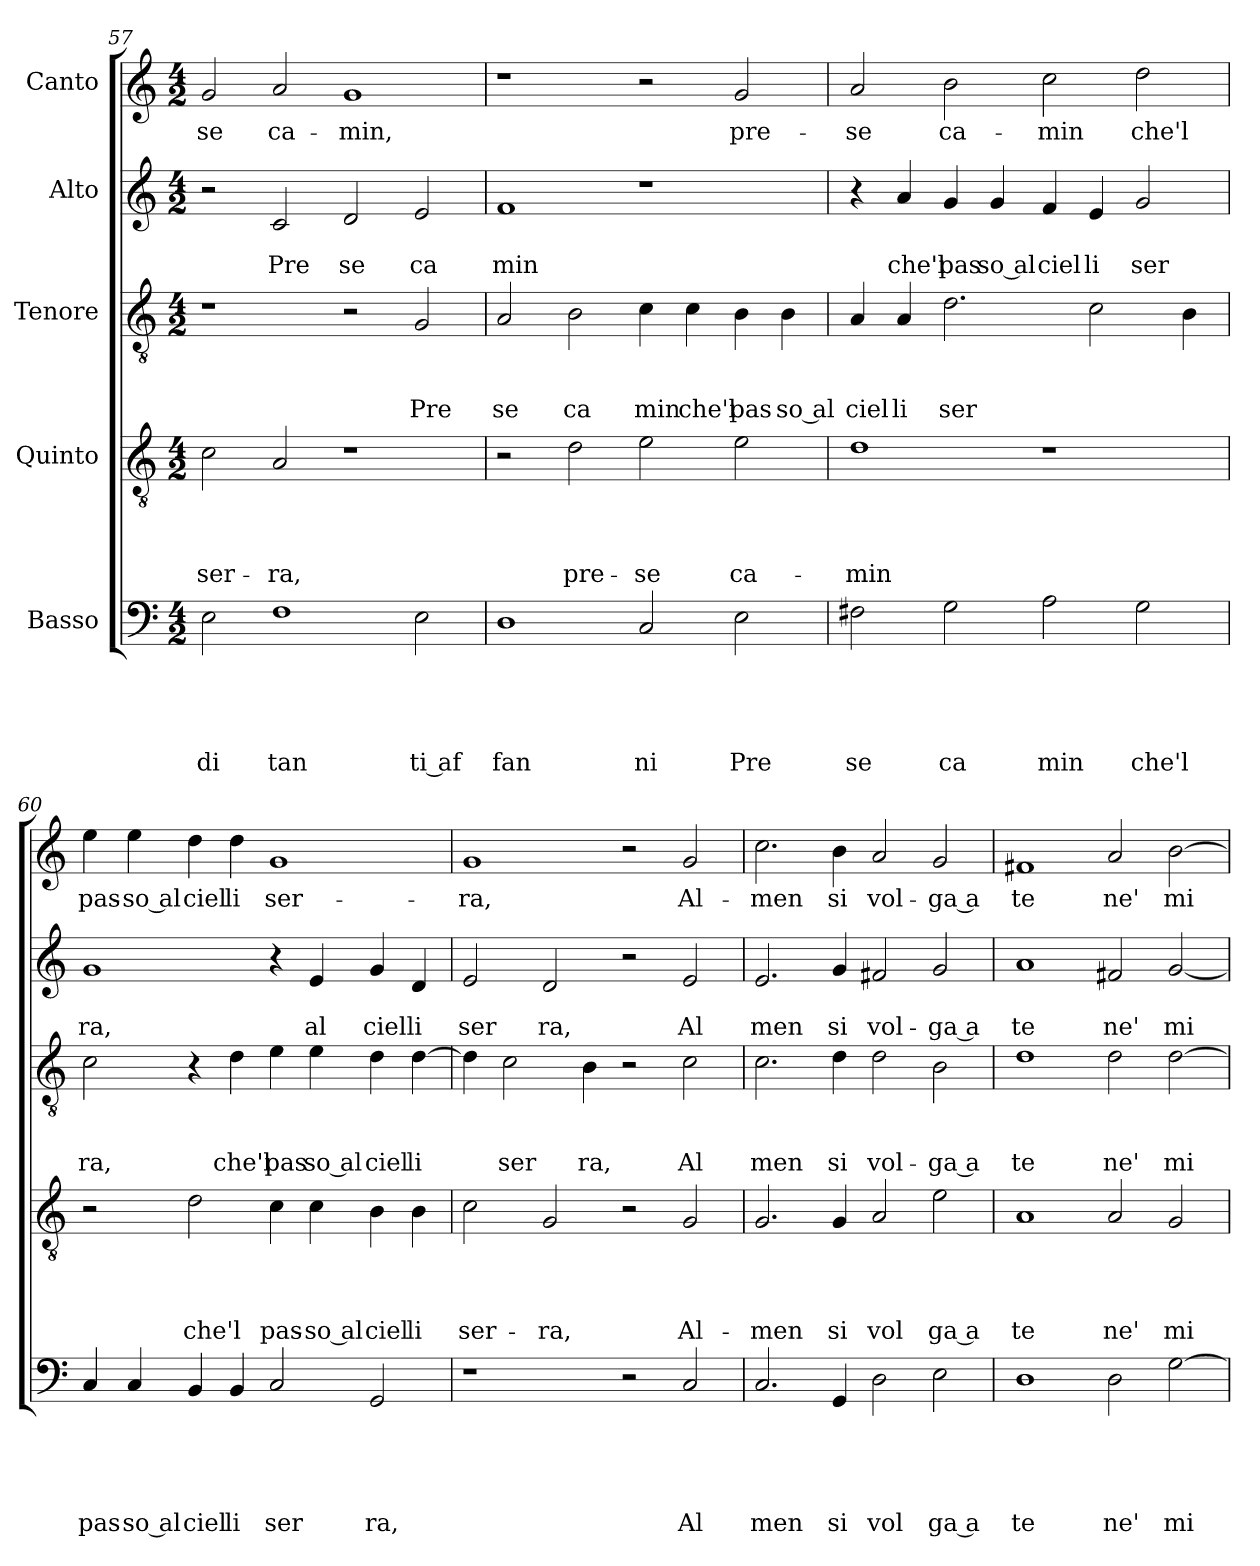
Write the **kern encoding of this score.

**kern	**text	**text	**text	**text	**text	**kern	**text	**text	**text	**text	**kern	**text	**text	**text	**kern	**text	**text	**kern	**text
*part5	*part5	*part5	*part5	*part5	*part5	*part4	*part4	*part4	*part4	*part4	*part3	*part3	*part3	*part3	*part2	*part2	*part2	*part1	*part1
*staff5	*staff5	*staff5	*staff5	*staff5	*staff5	*staff4	*staff4	*staff4	*staff4	*staff4	*staff3	*staff3	*staff3	*staff3	*staff2	*staff2	*staff2	*staff1	*staff1
*I"Basso	*	*	*	*	*	*I"Quinto	*	*	*	*	*I"Tenore	*	*	*	*I"Alto	*	*	*I"Canto	*
!!LO:LB:g=z
*clefF4	*	*	*	*	*	*clefGv2	*	*	*	*	*clefGv2	*	*	*	*clefG2	*	*	*clefG2	*
*k[]	*	*	*	*	*	*k[]	*	*	*	*	*k[]	*	*	*	*k[]	*	*	*k[]	*
*C:	*	*	*	*	*	*C:	*	*	*	*	*C:	*	*	*	*C:	*	*	*C:	*
*M4/2	*	*	*	*	*	*M4/2	*	*	*	*	*M4/2	*	*	*	*M4/2	*	*	*M4/2	*
=57	=57	=57	=57	=57	=57	=57	=57	=57	=57	=57	=57	=57	=57	=57	=57	=57	=57	=57	=57
!	!	!	!	!	!LO:LY:b	!	!	!	!	!LO:LY:b	!	!	!	!	!	!	!	!	!LO:LY:b
2E\	.	.	.	.	di	2c\	.	.	.	ser-	1r	.	.	.	2r	.	.	2g/	se
!	!	!	!	!	!LO:LY:b	!	!	!	!	!LO:LY:b	!	!	!	!	!	!	!LO:LY:b	!	!LO:LY:b
1F	.	.	.	.	tan	2A/	.	.	.	-ra,	.	.	.	.	2c/	.	Pre	2a/	ca-
!	!	!	!	!	!	!	!	!	!	!	!	!	!	!	!	!	!LO:LY:b	!	!LO:LY:b
.	.	.	.	.	.	1r	.	.	.	.	2r	.	.	.	2d/	.	se	1g	-min,
!	!	!	!	!	!LO:LY:b:rj	!	!	!	!	!	!	!	!	!LO:LY:b	!	!	!LO:LY:b	!	!
2E\	.	.	.	.	ti af	.	.	.	.	.	2G/	.	.	Pre	2e/	.	ca	.	.
=58	=58	=58	=58	=58	=58	=58	=58	=58	=58	=58	=58	=58	=58	=58	=58	=58	=58	=58	=58
!	!	!	!	!	!LO:LY:b	!	!	!	!	!	!	!	!	!LO:LY:b	!	!	!LO:LY:b	!	!
1D	.	.	.	.	fan	2r	.	.	.	.	2A/	.	.	se	1f	.	min	1r	.
!	!	!	!	!	!	!	!	!	!	!LO:LY:b	!	!	!	!LO:LY:b	!	!	!	!	!
.	.	.	.	.	.	2d\	.	.	.	pre-	2B\	.	.	ca	.	.	.	.	.
!	!	!	!	!	!LO:LY:b	!	!	!	!	!LO:LY:b	!	!	!	!LO:LY:b	!	!	!	!	!
2C/	.	.	.	.	ni	2e\	.	.	.	-se	4c\	.	.	min	1r	.	.	2r	.
!	!	!	!	!	!	!	!	!	!	!	!	!	!	!LO:LY:b	!	!	!	!	!
.	.	.	.	.	.	.	.	.	.	.	4c\	.	.	che'l	.	.	.	.	.
!	!	!	!	!	!LO:LY:b	!	!	!	!	!LO:LY:b	!	!	!	!LO:LY:b	!	!	!	!	!LO:LY:b
2E\	.	.	.	.	Pre	2e\	.	.	.	ca-	4B\	.	.	pas	.	.	.	2g/	pre-
!	!	!	!	!	!	!	!	!	!	!	!	!	!	!LO:LY:b:rj	!	!	!	!	!
.	.	.	.	.	.	.	.	.	.	.	4B\	.	.	so al	.	.	.	.	.
=59	=59	=59	=59	=59	=59	=59	=59	=59	=59	=59	=59	=59	=59	=59	=59	=59	=59	=59	=59
!	!	!	!	!	!LO:LY:b	!	!	!	!	!LO:LY:b	!	!	!	!LO:LY:b	!	!	!	!	!LO:LY:b
2F#X\	.	.	.	.	se	1d	.	.	.	-min	4A/	.	.	ciel	4r	.	.	2a/	-se
!	!	!	!	!	!	!	!	!	!	!	!	!	!	!LO:LY:b	!	!	!LO:LY:b	!	!
.	.	.	.	.	.	.	.	.	.	.	4A/	.	.	li	4a/	.	che'l	.	.
!	!	!	!	!	!LO:LY:b	!	!	!	!	!	!	!	!	!LO:LY:b	!	!	!LO:LY:b	!	!LO:LY:b
2G\	.	.	.	.	ca	.	.	.	.	.	2.d\	.	.	ser	4g/	.	pas	2b\	ca-
!	!	!	!	!	!	!	!	!	!	!	!	!	!	!	!	!	!LO:LY:b:rj	!	!
.	.	.	.	.	.	.	.	.	.	.	.	.	.	.	4g/	.	so al	.	.
!	!	!	!	!	!LO:LY:b	!	!	!	!	!	!	!	!	!	!	!	!LO:LY:b	!	!LO:LY:b
2A\	.	.	.	.	min	1r	.	.	.	.	.	.	.	.	4f/	.	ciel	2cc\	-min
!	!	!	!	!	!	!	!	!	!	!	!	!	!	!	!	!	!LO:LY:b	!	!
.	.	.	.	.	.	.	.	.	.	.	2c\	.	.	.	4e/	.	li	.	.
!	!	!	!	!	!LO:LY:b	!	!	!	!	!	!	!	!	!	!	!	!LO:LY:b	!	!LO:LY:b
2G\	.	.	.	.	che'l	.	.	.	.	.	.	.	.	.	2g/	.	ser	2dd\	che'l
.	.	.	.	.	.	.	.	.	.	.	4B\	.	.	.	.	.	.	.	.
=60	=60	=60	=60	=60	=60	=60	=60	=60	=60	=60	=60	=60	=60	=60	=60	=60	=60	=60	=60
!	!	!	!	!	!LO:LY:b	!	!	!	!	!	!	!	!	!LO:LY:b	!	!	!LO:LY:b	!	!LO:LY:b
4C/	.	.	.	.	pas	2r	.	.	.	.	2c\	.	.	ra,	1g	.	ra,	4ee\	pas-
!	!	!	!	!	!LO:LY:b:rj	!	!	!	!	!	!	!	!	!	!	!	!	!	!LO:LY:b:rj
4C/	.	.	.	.	so al	.	.	.	.	.	.	.	.	.	.	.	.	4ee\	-so al
!	!	!	!	!	!LO:LY:b	!	!	!	!	!LO:LY:b	!	!	!	!	!	!	!	!	!LO:LY:b
4BB/	.	.	.	.	ciel	2d\	.	.	.	che'l	4r	.	.	.	.	.	.	4dd\	ciel
!	!	!	!	!	!LO:LY:b	!	!	!	!	!	!	!	!	!LO:LY:b	!	!	!	!	!LO:LY:b
4BB/	.	.	.	.	li	.	.	.	.	.	4d\	.	.	che'l	.	.	.	4dd\	li
!	!	!	!	!	!LO:LY:b	!	!	!	!	!LO:LY:b	!	!	!	!LO:LY:b	!	!	!	!	!LO:LY:b
2C/	.	.	.	.	ser	4c\	.	.	.	pas-	4e\	.	.	pas	4r	.	.	1g	ser-
!	!	!	!	!	!	!	!	!	!	!LO:LY:b:rj	!	!	!	!LO:LY:b:rj	!	!	!LO:LY:b	!	!
.	.	.	.	.	.	4c\	.	.	.	-so al	4e\	.	.	so al	4e/	.	al	.	.
!	!	!	!	!	!LO:LY:b	!	!	!	!	!LO:LY:b	!	!	!	!LO:LY:b	!	!	!LO:LY:b	!	!
2GG/	.	.	.	.	ra,	4B\	.	.	.	ciel	4d\	.	.	ciel	4g/	.	ciel	.	.
!	!	!	!	!	!	!	!	!	!	!LO:LY:b	!	!	!	!LO:LY:b	!	!	!LO:LY:b	!	!
.	.	.	.	.	.	4B\	.	.	.	li	[>4d\	.	.	li	4d/	.	li	.	.
=61	=61	=61	=61	=61	=61	=61	=61	=61	=61	=61	=61	=61	=61	=61	=61	=61	=61	=61	=61
!	!	!	!	!	!	!	!	!	!	!LO:LY:b	!	!	!	!	!	!	!LO:LY:b	!	!LO:LY:b
1r	.	.	.	.	.	2c\	.	.	.	ser-	4d\]	.	.	.	2e/	.	ser	1g	-ra,
!	!	!	!	!	!	!	!	!	!	!	!	!	!	!LO:LY:b	!	!	!	!	!
.	.	.	.	.	.	.	.	.	.	.	2c\	.	.	ser	.	.	.	.	.
!	!	!	!	!	!	!	!	!	!	!LO:LY:b	!	!	!	!	!	!	!LO:LY:b	!	!
.	.	.	.	.	.	2G/	.	.	.	-ra,	.	.	.	.	2d/	.	ra,	.	.
!	!	!	!	!	!	!	!	!	!	!	!	!	!	!LO:LY:b	!	!	!	!	!
.	.	.	.	.	.	.	.	.	.	.	4B\	.	.	ra,	.	.	.	.	.
2r	.	.	.	.	.	2r	.	.	.	.	2r	.	.	.	2r	.	.	2r	.
!	!	!	!	!	!LO:LY:b	!	!	!	!	!LO:LY:b	!	!	!	!LO:LY:b	!	!	!LO:LY:b	!	!LO:LY:b
2C/	.	.	.	.	Al	2G/	.	.	.	Al-	2c\	.	.	Al	2e/	.	Al	2g/	Al-
!!LO:PB:g=z
=62	=62	=62	=62	=62	=62	=62	=62	=62	=62	=62	=62	=62	=62	=62	=62	=62	=62	=62	=62
!	!	!	!	!	!LO:LY:b	!	!	!	!	!LO:LY:b	!	!	!	!LO:LY:b	!	!	!LO:LY:b	!	!LO:LY:b
2.C/	.	.	.	.	men	2.G/	.	.	.	-men	2.c\	.	.	men	2.e/	.	men	2.cc\	-men
!	!	!	!	!	!LO:LY:b	!	!	!	!	!LO:LY:b	!	!	!	!LO:LY:b	!	!	!LO:LY:b	!	!LO:LY:b
4GG/	.	.	.	.	si	4G/	.	.	.	si	4d\	.	.	si	4g/	.	si	4b\	si
!	!	!	!	!	!LO:LY:b	!	!	!	!	!LO:LY:b	!	!	!	!LO:LY:b	!	!	!LO:LY:b	!	!LO:LY:b
2D\	.	.	.	.	vol	2A/	.	.	.	vol	2d\	.	.	vol-	2f#X/	.	vol-	2a/	vol-
!	!	!	!	!	!LO:LY:b:rj	!	!	!	!	!LO:LY:b:rj	!	!	!	!LO:LY:b:rj	!	!	!LO:LY:b:rj	!	!LO:LY:b:rj
2E\	.	.	.	.	ga a	2e\	.	.	.	ga a	2B\	.	.	-ga a	2g/	.	-ga a	2g/	-ga a
=63	=63	=63	=63	=63	=63	=63	=63	=63	=63	=63	=63	=63	=63	=63	=63	=63	=63	=63	=63
!	!	!	!	!	!LO:LY:b	!	!	!	!	!LO:LY:b	!	!	!	!LO:LY:b	!	!	!LO:LY:b	!	!LO:LY:b
1D	.	.	.	.	te	1A	.	.	.	te	1d	.	.	te	1a	.	te	1f#X	te
!	!	!	!	!	!LO:LY:b	!	!	!	!	!LO:LY:b	!	!	!	!LO:LY:b	!	!	!LO:LY:b	!	!LO:LY:b
2D\	.	.	.	.	ne'	2A/	.	.	.	ne'	2d\	.	.	ne'	2f#X/	.	ne'	2a/	ne'
!	!	!	!	!	!LO:LY:b	!	!	!	!	!LO:LY:b	!	!	!	!LO:LY:b	!	!	!LO:LY:b	!	!LO:LY:b
[>2G\	.	.	.	.	mi	2G/	.	.	.	mi	[>2d\	.	.	mi-	[<2g/	.	mi-	[>2b\	mi-
=	=	=	=	=	=	=	=	=	=	=	=	=	=	=	=	=	=	=	=
*-	*-	*-	*-	*-	*-	*-	*-	*-	*-	*-	*-	*-	*-	*-	*-	*-	*-	*-	*-
